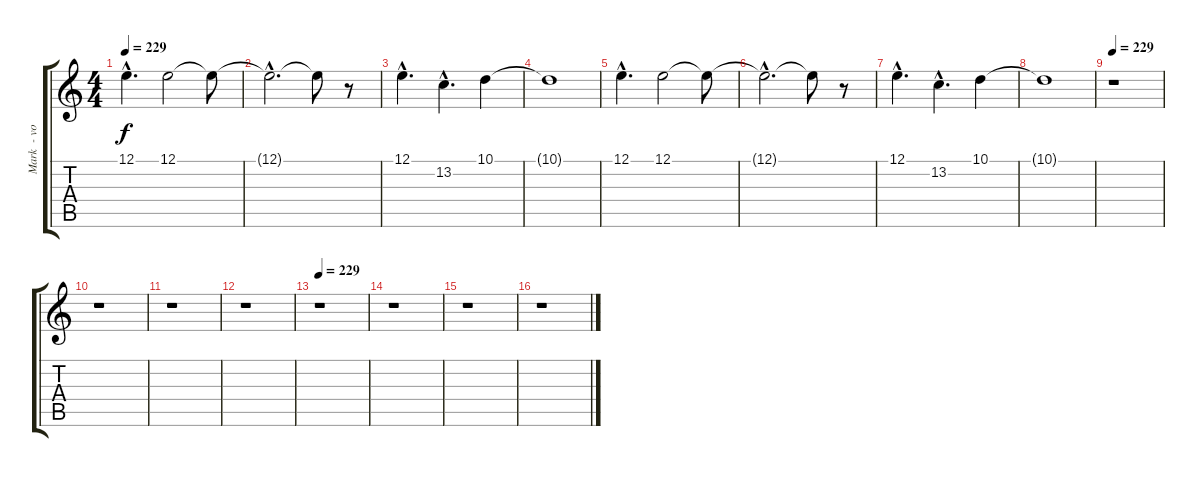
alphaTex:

\track ("Mark  - vocal" "Mark  - vo") {instrument lead6voice}
\staff {score tabs}
\tuning (E4 B3 G3 D3 A2 E2) {hide}
\ts (4 4)
\tempo 229
\clef g2
\ks c
12.1{hac}.4{d dy f} 12.1.2 12.1{t}.8 |
12.1{hac t}.2{d} 12.1{t}.8 r.8 |
12.1{hac}.4{d} 13.2{hac}.4{d} 10.1.4 |
10.1{t}.1 |
12.1{hac}.4{d} 12.1.2 12.1{t}.8 |
12.1{hac t}.2{d} 12.1{t}.8 r.8 |
12.1{hac}.4{d} 13.2{hac}.4{d} 10.1.4 |
10.1{t}.1 |
\tempo 229
r.1 |
r.1 |
r.1 |
r.1 |
\tempo 229
r.1 |
r.1 |
r.1 |
r.1
